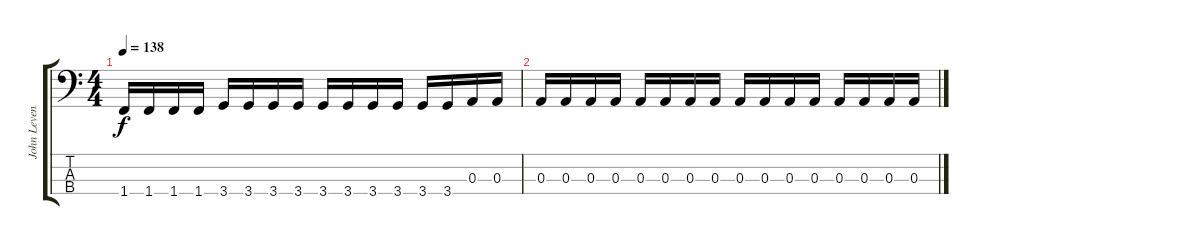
\track ("John Leven" "John Leven") {instrument electricbassfinger}
\staff {score tabs}
\tuning (G2 D2 A1 E1) {hide}
\ts (4 4)
\tempo 138
\clef f4
\ks c
1.4.16{dy f} 1.4.16 1.4.16 1.4.16 3.4.16 3.4.16 3.4.16 3.4.16 3.4.16 3.4.16 3.4.16 3.4.16 3.4.16 3.4.16 0.3.16 0.3.16 |
0.3.16 0.3.16 0.3.16 0.3.16 0.3.16 0.3.16 0.3.16 0.3.16 0.3.16 0.3.16 0.3.16 0.3.16 0.3.16 0.3.16 0.3.16 0.3.16
